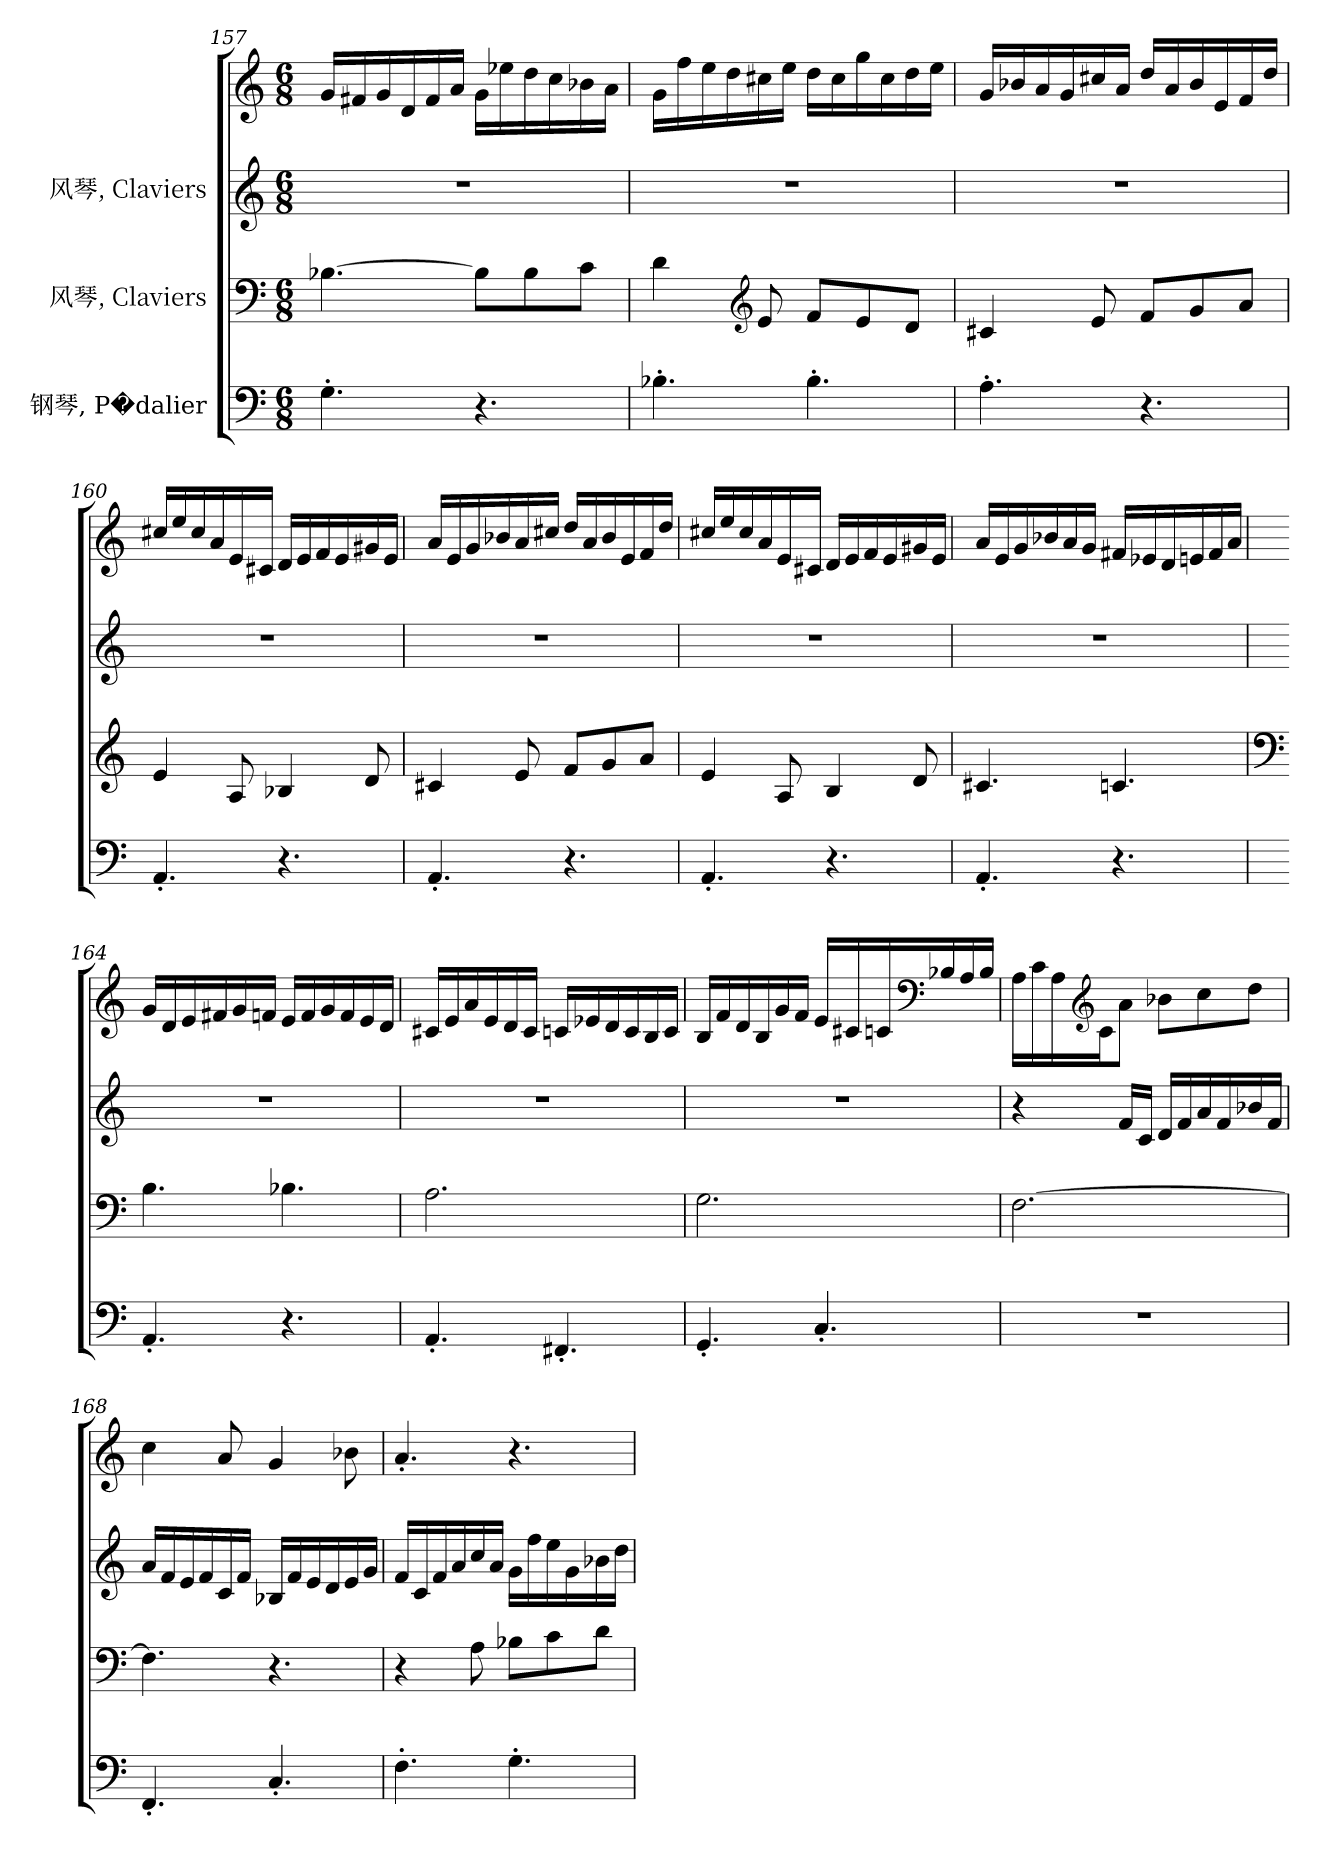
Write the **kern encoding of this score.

**kern	**kern	**kern	**kern
*part3	*part2	*part1	*part1
*staff4	*staff3	*staff2	*staff1
*I"钢琴, P�dalier	*I"风琴, Claviers	*I"风琴, Claviers	*
!!LO:PB:g=z
*clefF4	*clefF4	*clefG2	*clefG2
*k[]	*k[]	*k[]	*k[]
*M6/8	*M6/8	*M6/8	*M6/8
=157	=157	=157	=157
4.G'\	[4.B-X\	2.r	16g/LL
.	.	.	16f#X/
.	.	.	16g/
.	.	.	16d/
.	.	.	16f#/
.	.	.	16a/JJ
4.r	8B-\L]	.	16g\LL
.	.	.	16ee-X\
.	8B-\	.	16dd\
.	.	.	16cc\
.	8c\J	.	16b-X\
.	.	.	16a\JJ
=158	=158	=158	=158
4.B-X'\	4d\	2.r	16g\LL
.	.	.	16ff\
.	.	.	16ee\
.	.	.	16dd\
*	*clefG2	*	*
.	8e/	.	16cc#X\
.	.	.	16ee\JJ
4.B-'\	8f/L	.	16dd\LL
.	.	.	16cc#\
.	8e/	.	16gg\
.	.	.	16cc#\
.	8d/J	.	16dd\
.	.	.	16ee\JJ
=159	=159	=159	=159
4.A'\	4c#X/	2.r	16g/LL
.	.	.	16b-X/
.	.	.	16a/
.	.	.	16g/
.	8e/	.	16cc#X/
.	.	.	16a/JJ
4.r	8f/L	.	16dd/LL
.	.	.	16a/
.	8g/	.	16b-/
.	.	.	16e/
.	8a/J	.	16f/
.	.	.	16dd/JJ
!!LO:LB:g=z
=160	=160	=160	=160
4.AA'/	4e/	2.r	16cc#X/LL
.	.	.	16ee/
.	.	.	16cc#/
.	.	.	16a/
.	8A/	.	16e/
.	.	.	16c#X/JJ
4.r	4B-X/	.	16d/LL
.	.	.	16e/
.	.	.	16f/
.	.	.	16e/
.	8d/	.	16g#X/
.	.	.	16e/JJ
=161	=161	=161	=161
4.AA'/	4c#X/	2.r	16a/LL
.	.	.	16e/
.	.	.	16g/
.	.	.	16b-X/
.	8e/	.	16a/
.	.	.	16cc#X/JJ
4.r	8f/L	.	16dd/LL
.	.	.	16a/
.	8g/	.	16b-/
.	.	.	16e/
.	8a/J	.	16f/
.	.	.	16dd/JJ
=162	=162	=162	=162
4.AA'/	4e/	2.r	16cc#X/LL
.	.	.	16ee/
.	.	.	16cc#/
.	.	.	16a/
.	8A/	.	16e/
.	.	.	16c#X/JJ
4.r	4B/	.	16d/LL
.	.	.	16e/
.	.	.	16f/
.	.	.	16e/
.	8d/	.	16g#X/
.	.	.	16e/JJ
!!LO:LB:g=z
=163	=163	=163	=163
4.AA'/	4.c#X/	2.r	16a/LL
.	.	.	16e/
.	.	.	16g/
.	.	.	16b-X/
.	.	.	16a/
.	.	.	16g/JJ
4.r	4.cn/	.	16f#X/LL
.	.	.	16e-X/
.	.	.	16d/
.	.	.	16en/
.	.	.	16f#/
.	.	.	16a/JJ
=164	=164	=164	=164
*	*clefF4	*	*
4.AA'/	4.B\	2.r	16g/LL
.	.	.	16d/
.	.	.	16e/
.	.	.	16f#X/
.	.	.	16g/
.	.	.	16fn/JJ
4.r	4.B-X\	.	16e/LL
.	.	.	16f/
.	.	.	16g/
.	.	.	16f/
.	.	.	16e/
.	.	.	16d/JJ
!!LO:PB:g=z
=165	=165	=165	=165
4.AA'/	2.A\	2.r	16c#X/LL
.	.	.	16e/
.	.	.	16a/
.	.	.	16e/
.	.	.	16d/
.	.	.	16c#/JJ
4.FF#X'/	.	.	16cn/LL
.	.	.	16e-X/
.	.	.	16d/
.	.	.	16c/
.	.	.	16B/
.	.	.	16c/JJ
=166	=166	=166	=166
4.GG'/	2.G\	2.r	16B/LL
.	.	.	16f/
.	.	.	16d/
.	.	.	16B/
.	.	.	16g/
.	.	.	16f/JJ
4.C'/	.	.	16e/LL
.	.	.	16c#X/
.	.	.	16cn/
*	*	*	*clefF4
.	.	.	16B-X/
.	.	.	16A/
.	.	.	16B-/JJ
!!LO:LB:g=z
=167	=167	=167	=167
2.r	[2.F\	4r	16A\LL
.	.	.	16c\
.	.	.	16A\
*	*	*	*clefG2
.	.	.	16c\J
.	.	16f/LL	8a\J
.	.	16c/JJ	.
.	.	16d/LL	8b-X\L
.	.	16f/	.
.	.	16a/	8cc\
.	.	16f/	.
.	.	16b-X/	8dd\J
.	.	16f/JJ	.
=168	=168	=168	=168
4.FF'/	4.F\]	16a/LL	4cc\
.	.	16f/	.
.	.	16e/	.
.	.	16f/	.
.	.	16c/	8a/
.	.	16f/JJ	.
4.C'/	4.r	16B-X/LL	4g/
.	.	16f/	.
.	.	16e/	.
.	.	16d/	.
.	.	16e/	8b-X\
.	.	16g/JJ	.
=169	=169	=169	=169
4.F'\	4r	16f/LL	4.a'/
.	.	16c/	.
.	.	16f/	.
.	.	16a/	.
.	8A\	16cc/	.
.	.	16a/JJ	.
4.G'\	8B-X\L	16g\LL	4.r
.	.	16ff\	.
.	8c\	16ee\	.
.	.	16g\	.
.	8d\J	16b-X\	.
.	.	16dd\JJ	.
=	=	=	=
*-	*-	*-	*-
